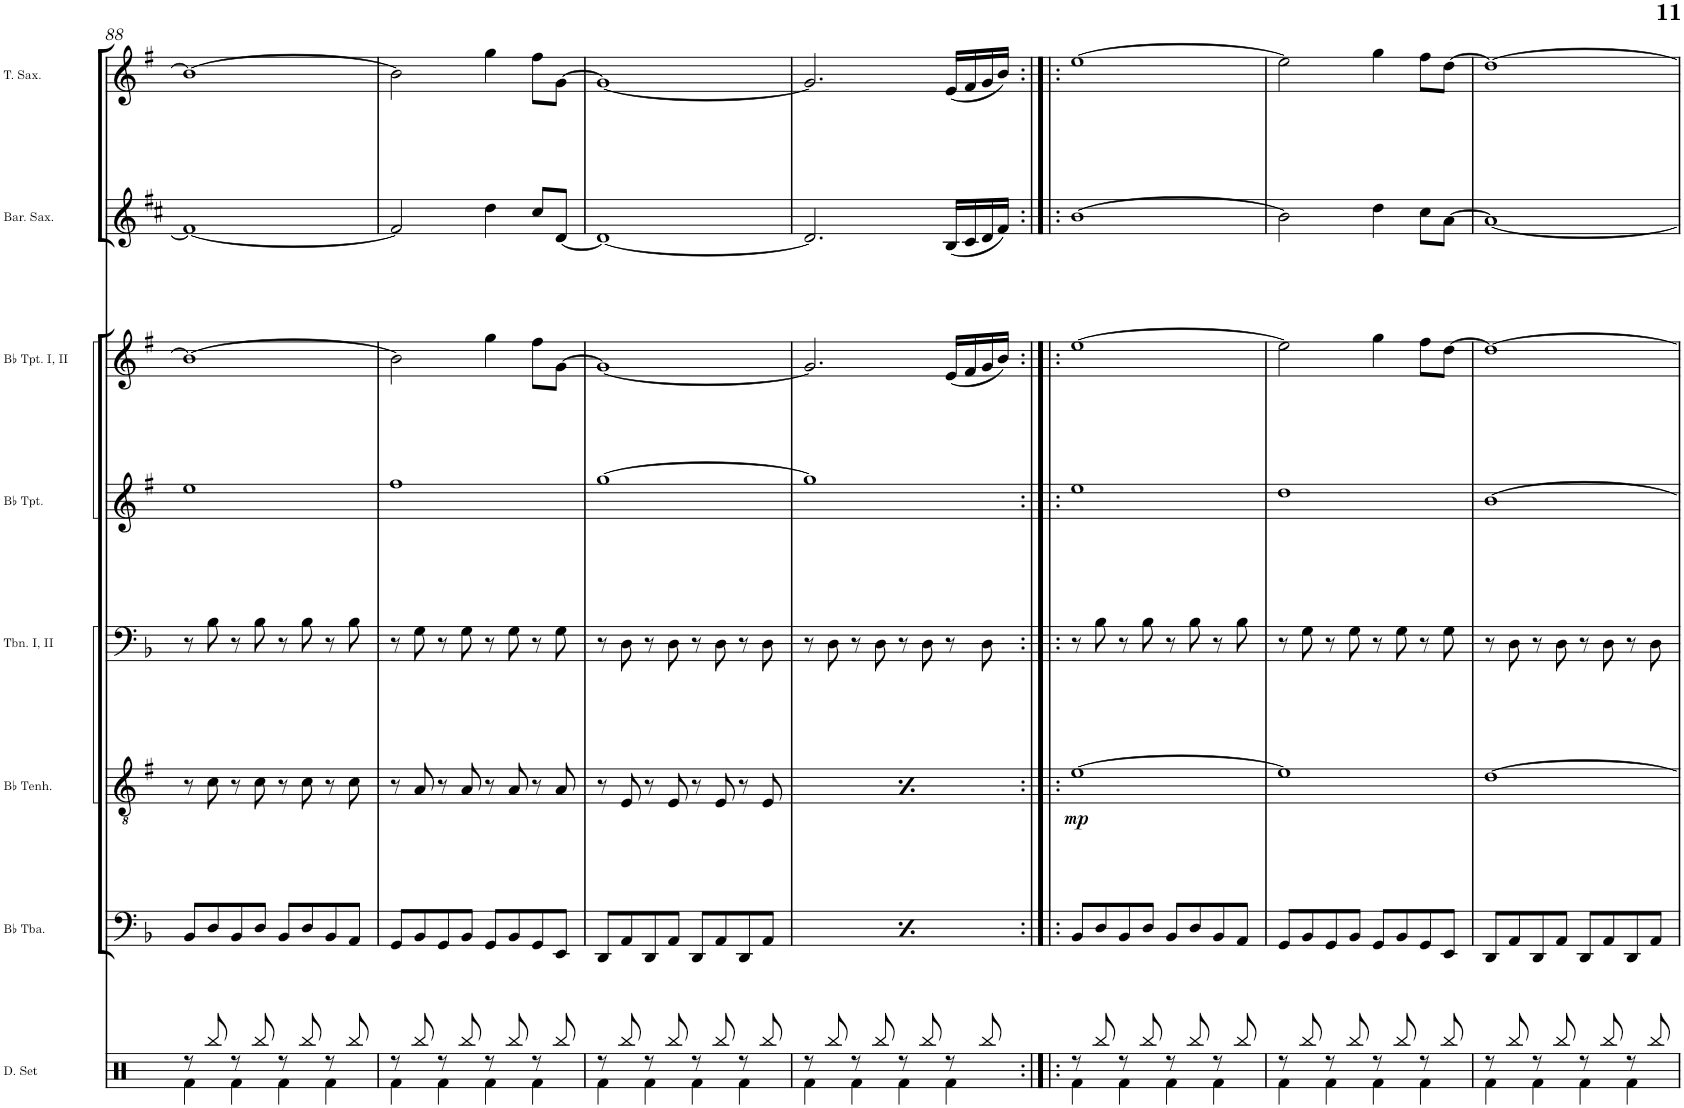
**kern	**kern	**kern	**dynam	**kern	**kern	**kern	**kern	**kern
*part8	*part7	*part6	*part6	*part5	*part4	*part3	*part2	*part1
*staff8	*staff7	*staff6	*staff6	*staff5	*staff4	*staff3	*staff2	*staff1
*I"Drumset	*I"Bb Tuba	*I"Bb Tenorhorn	*	*I"Trombone I, II	*I"Bb Trumpet	*I"Bb Trumpet I, II	*I"Baritone Saxophone	*I"Tenor Saxophone
*I'D. Set	*I'Bb Tba.	*I'Bb Tenh.	*	*I'Tbn. I, II	*I'Bb Tpt.	*I'Bb Tpt. I, II	*I'Bar. Sax.	*I'T. Sax.
!!LO:PB:g=z
*clefX	*clefF4	*clefGv2	*	*clefF4	*clefG2	*clefG2	*clefG2	*clefG2
*	*	*Trd1c2	*	*	*Trd1c2	*Trd1c2	*Trd12c21	*Trd8c14
*k[]	*k[b-]	*k[f#]	*	*k[b-]	*k[f#]	*k[f#]	*k[f#c#]	*k[f#]
*M4/4	*M4/4	*M4/4	*	*M4/4	*M4/4	*M4/4	*M4/4	*M4/4
=88	=88	=88	=88	=88	=88	=88	=88	=88
*^	*	*	*	*	*	*	*	*
8r	4Rf\	8BB-/L	8r	.	8r	1ee	1b_	1f#_	1b_
8Rbb/	.	8D/	8c\	.	8B-\	.	.	.	.
8r	4Rf\	8BB-/	8r	.	8r	.	.	.	.
8Rbb/	.	8D/J	8c\	.	8B-\	.	.	.	.
8r	4Rf\	8BB-/L	8r	.	8r	.	.	.	.
8Rbb/	.	8D/	8c\	.	8B-\	.	.	.	.
8r	4Rf\	8BB-/	8r	.	8r	.	.	.	.
8Rbb/	.	8AA/J	8c\	.	8B-\	.	.	.	.
=89	=89	=89	=89	=89	=89	=89	=89	=89	=89
8r	4Rf\	8GG/L	8r	.	8r	1ff#	2b\]	2f#/]	2b\]
8Rbb/	.	8BB-/	8A/	.	8G\	.	.	.	.
8r	4Rf\	8GG/	8r	.	8r	.	.	.	.
8Rbb/	.	8BB-/J	8A/	.	8G\	.	.	.	.
8r	4Rf\	8GG/L	8r	.	8r	.	4gg\	4dd\	4gg\
8Rbb/	.	8BB-/	8A/	.	8G\	.	.	.	.
8r	4Rf\	8GG/	8r	.	8r	.	8ff#\L	8cc#/L	8ff#\L
8Rbb/	.	8EE/J	8A/	.	8G\	.	[8g\J	[8d/J	[8g\J
=90	=90	=90	=90	=90	=90	=90	=90	=90	=90
8r	4Rf\	8DD/L	8r	.	8r	[1gg	1g_	1d_	1g_
8Rbb/	.	8AA/	8E/	.	8D\	.	.	.	.
8r	4Rf\	8DD/	8r	.	8r	.	.	.	.
8Rbb/	.	8AA/J	8E/	.	8D\	.	.	.	.
8r	4Rf\	8DD/L	8r	.	8r	.	.	.	.
8Rbb/	.	8AA/	8E/	.	8D\	.	.	.	.
8r	4Rf\	8DD/	8r	.	8r	.	.	.	.
8Rbb/	.	8AA/J	8E/	.	8D\	.	.	.	.
=91	=91	=91	=91	=91	=91	=91	=91	=91	=91
8r	4Rf\	8DD/L	8r	.	8r	1gg]	2.g/]	2.d/]	2.g/]
8Rbb/	.	8AA/	8E/	.	8D\	.	.	.	.
8r	4Rf\	8DD/	8r	.	8r	.	.	.	.
8Rbb/	.	8AA/J	8E/	.	8D\	.	.	.	.
8r	4Rf\	8DD/L	8r	.	8r	.	.	.	.
8Rbb/	.	8AA/	8E/	.	8D\	.	.	.	.
8r	4Rf\	8DD/	8r	.	8r	.	(16e/LL	(16B/LL	(16e/LL
.	.	.	.	.	.	.	16f#/	16c#/	16f#/
8Rbb/	.	8AA/J	8E/	.	8D\	.	16g/	16d/	16g/
.	.	.	.	.	.	.	16b/JJ)	16f#/JJ)	16b/JJ)
=92:|!|:	=92:|!|:	=92:|!|:	=92:|!|:	=92:|!|:	=92:|!|:	=92:|!|:	=92:|!|:	=92:|!|:	=92:|!|:
!	!	!	!	!LO:DY:b	!	!	!	!	!
8r	4Rf\	8BB-/L	[1e	mp	8r	1ee	[1ee	[1b	[1ee
8Rbb/	.	8D/	.	.	8B-\	.	.	.	.
8r	4Rf\	8BB-/	.	.	8r	.	.	.	.
8Rbb/	.	8D/J	.	.	8B-\	.	.	.	.
8r	4Rf\	8BB-/L	.	.	8r	.	.	.	.
8Rbb/	.	8D/	.	.	8B-\	.	.	.	.
8r	4Rf\	8BB-/	.	.	8r	.	.	.	.
8Rbb/	.	8AA/J	.	.	8B-\	.	.	.	.
=93	=93	=93	=93	=93	=93	=93	=93	=93	=93
8r	4Rf\	8GG/L	1e]	.	8r	1dd	2ee\]	2b\]	2ee\]
8Rbb/	.	8BB-/	.	.	8G\	.	.	.	.
8r	4Rf\	8GG/	.	.	8r	.	.	.	.
8Rbb/	.	8BB-/J	.	.	8G\	.	.	.	.
8r	4Rf\	8GG/L	.	.	8r	.	4gg\	4dd\	4gg\
8Rbb/	.	8BB-/	.	.	8G\	.	.	.	.
8r	4Rf\	8GG/	.	.	8r	.	8ff#\L	8cc#\L	8ff#\L
8Rbb/	.	8EE/J	.	.	8G\	.	[8dd\J	[8a\J	[8dd\J
=94	=94	=94	=94	=94	=94	=94	=94	=94	=94
8r	4Rf\	8DD/L	[1d	.	8r	[1b	1dd_	1a_	1dd_
8Rbb/	.	8AA/	.	.	8D\	.	.	.	.
8r	4Rf\	8DD/	.	.	8r	.	.	.	.
8Rbb/	.	8AA/J	.	.	8D\	.	.	.	.
8r	4Rf\	8DD/L	.	.	8r	.	.	.	.
8Rbb/	.	8AA/	.	.	8D\	.	.	.	.
8r	4Rf\	8DD/	.	.	8r	.	.	.	.
8Rbb/	.	8AA/J	.	.	8D\	.	.	.	.
*v	*v	*	*	*	*	*	*	*	*
=	=	=	=	=	=	=	=	=
*-	*-	*-	*-	*-	*-	*-	*-	*-
